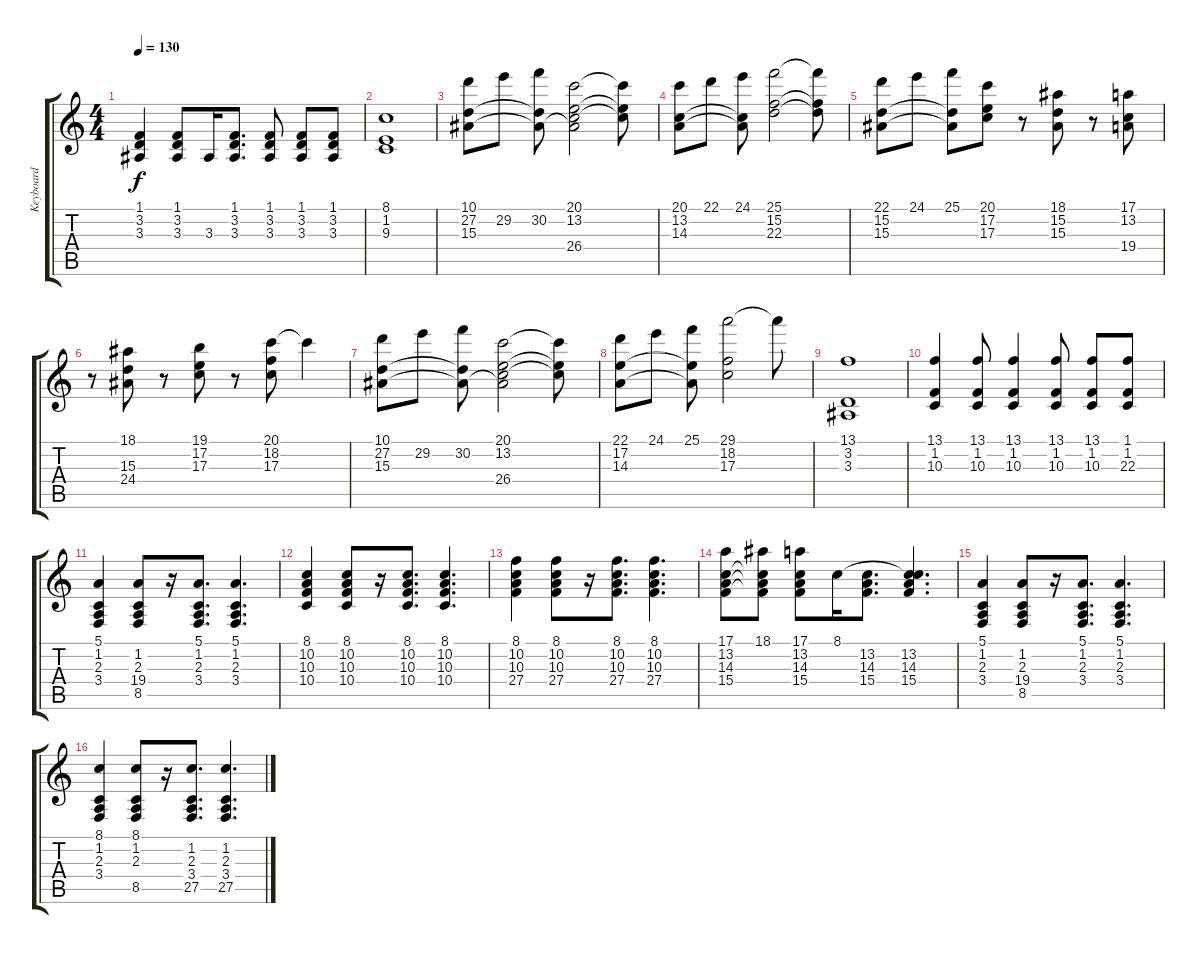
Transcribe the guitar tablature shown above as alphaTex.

\track ("Keyboard" "Keyboard") {instrument acousticgrandpiano}
\staff {score tabs}
\tuning (E4 B3 G3 D3 A2 E2) {hide}
\ts (4 4)
\tempo 130
\clef g2
\ks c
(1.1 3.2 3.3).4{dy f} (1.1 3.2 3.3).8 3.3.16 (1.1 3.2 3.3).8{d} (1.1 3.2 3.3).8 (1.1 3.2 3.3).8 (1.1 3.2 3.3).8 |
(8.1 1.2 9.3).1 |
(10.1 27.2 15.3).8 29.2.8 (10.1{t} 30.2 15.3{t}).8 (20.1 13.2 15.3{t} 26.4).2 (20.1{t} 13.2{t} 26.4{t}).8 |
(20.1 13.2 14.3).8 22.1.8 (24.1 13.2{t} 14.3{t}).8 (25.1 15.2 22.3).2 (25.1{t} 15.2{t} 22.3{t}).8 |
(22.1 15.2 15.3).8 24.1.8 (25.1 15.2{t} 15.3{t}).8 (20.1 17.2 17.3).8 r.8 (18.1 15.2 15.3).8 r.8 (17.1 13.2 19.4).8 |
r.8 (18.1 15.3 24.4).8 r.8 (19.1 17.2 17.3).8 r.8 (20.1 18.2 17.3).8 20.1{t}.4 |
(10.1 27.2 15.3).8 29.2.8 (10.1{t} 30.2 15.3{t}).8 (20.1 13.2 15.3{t} 26.4).2 (20.1{t} 13.2{t} 26.4{t}).8 |
(22.1 17.2 14.3).8 24.1.8 (25.1 17.2{t} 14.3{t}).8 (29.1 18.2 17.3).2 29.1{t}.8 |
(13.1 3.2 3.3).1 |
(13.1 1.2 10.3).4 (13.1 1.2 10.3).8 (13.1 1.2 10.3).4 (13.1 1.2 10.3).8 (13.1 1.2 10.3).8 (1.1 1.2 22.3).8 |
(5.1 1.2 2.3 3.4).4 (1.2 2.3 19.4 8.5).8 r.16 (5.1 1.2 2.3 3.4).8{d} (5.1 1.2 2.3 3.4).4{d} |
(8.1 10.2 10.3 10.4).4 (8.1 10.2 10.3 10.4).8 r.16 (8.1 10.2 10.3 10.4).8{d} (8.1 10.2 10.3 10.4).4{d} |
(8.1 10.2 10.3 27.4).4 (8.1 10.2 10.3 27.4).8 r.16 (8.1 10.2 10.3 27.4).8{d} (8.1 10.2 10.3 27.4).4{d} |
(17.1 13.2 14.3 15.4).8 (18.1 13.2{t} 14.3{t} 15.4{t}).8 (17.1 13.2 14.3 15.4).8 8.1.16 (13.2 14.3 15.4).8{d} (8.1{t} 13.2 14.3 15.4).4{d} |
(5.1 1.2 2.3 3.4).4 (1.2 2.3 19.4 8.5).8 r.16 (5.1 1.2 2.3 3.4).8{d} (5.1 1.2 2.3 3.4).4{d} |
(8.1 1.2 2.3 3.4).4 (8.1 1.2 2.3 8.5).8 r.16 (1.2 2.3 3.4 27.5).8{d} (1.2 2.3 3.4 27.5).4{d}
